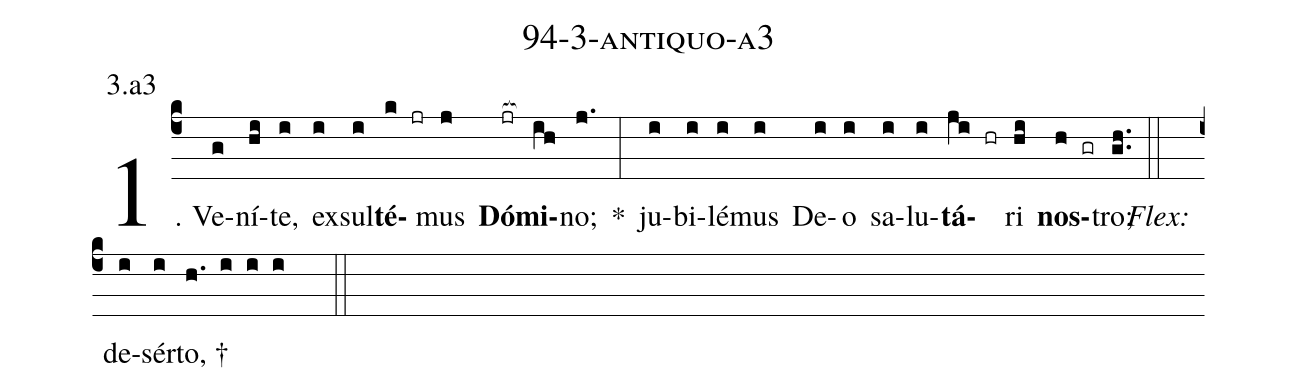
name: 94-3-antiquo-a3;
annotation: 3.a3;
%%
(c4)1. Ve(g)ní(hi)te,(i) ex(i)sul(i)<b>té</b>(k jr)mus(j) <b>Dó</b>(jr[ocb:1{])<b>mi</b>(ih[ocb:0}])no;(j.) *(:) ju(i)bi(i)lé(i)mus(i) De(i)o(i) sa(i)lu(i)<b>tá</b>(ji hr)ri(hi) <b>nos</b>(h gr)tro;(gh..) (::)
<i>Flex:</i>()  de(i)sér(i)to, †(h. i i i  ::)
